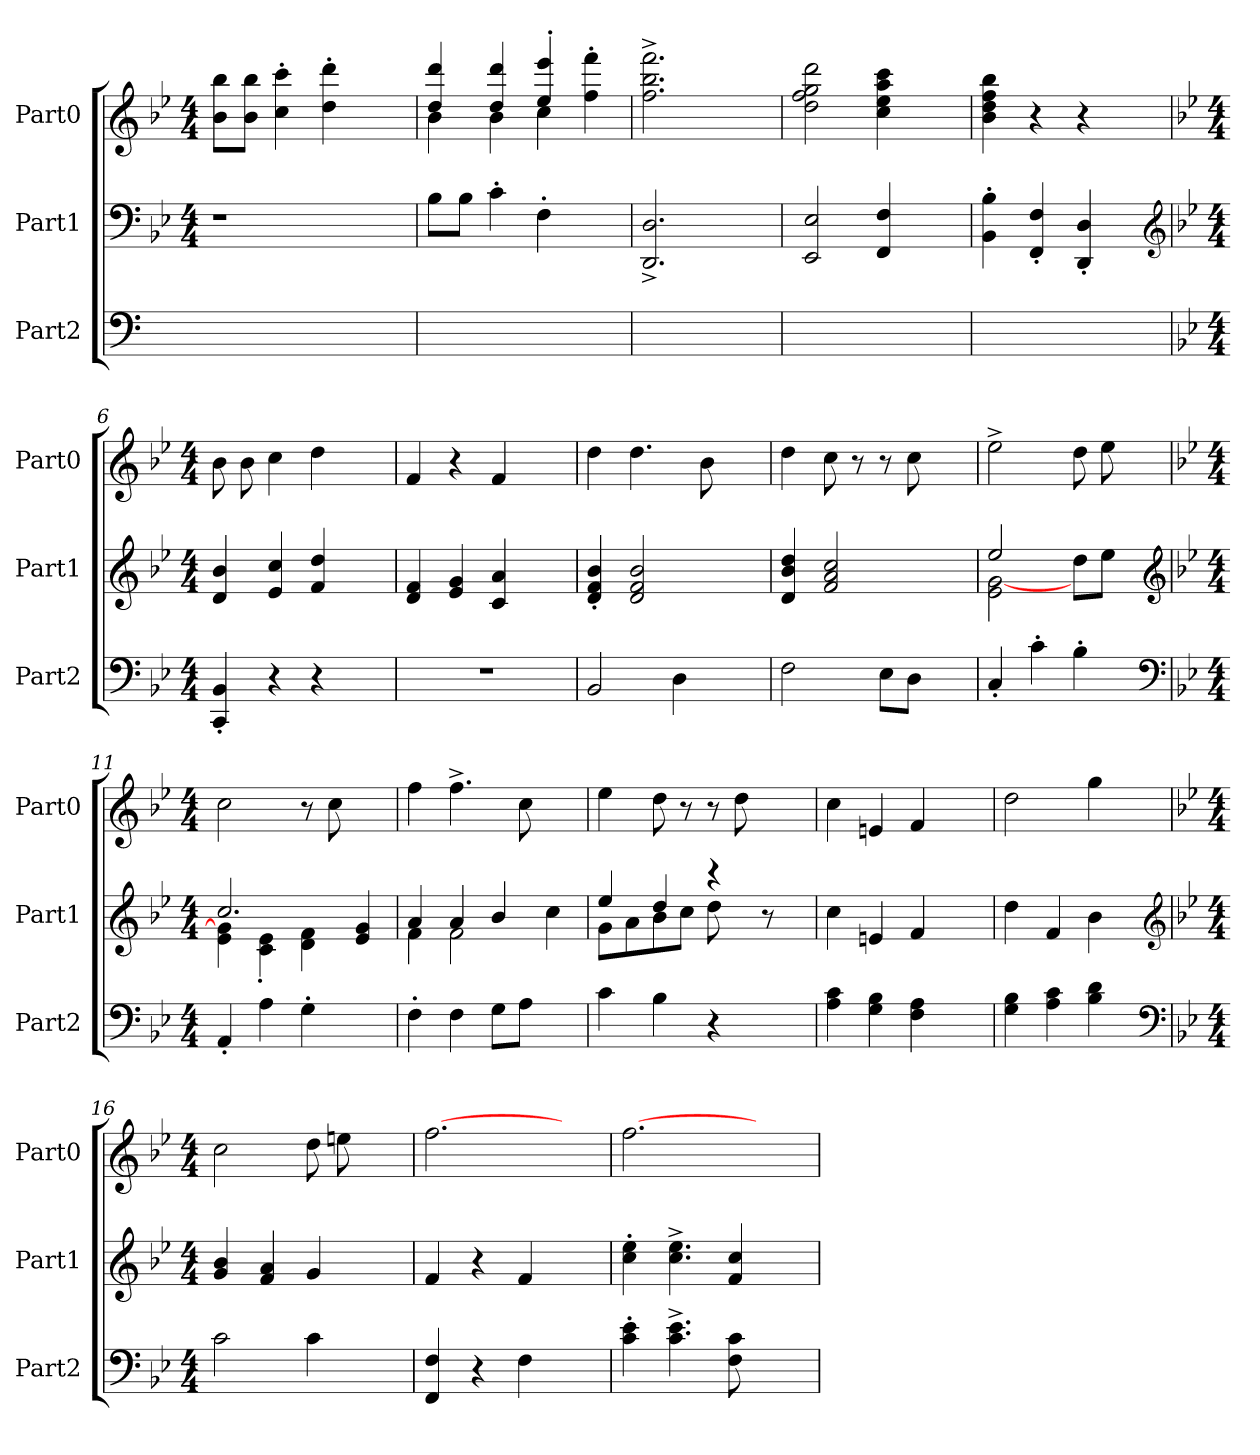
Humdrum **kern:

**kern	**kern	**kern
*part3	*part2	*part1
*staff3	*staff2	*staff1
*I"Part2	*I"Part1	*I"Part0
*I'Part2	*I'Part1	*I'Part0
*	*clefF4	*clefG2
*	*k[b-e-]	*k[b-e-]
*	*M4/4	*M4/4
=1	=1	=1
1ryy	1r	8b- 8bb-L
.	.	8b- 8bb-J
.	.	4cc'> 4ccc'>
.	.	4dd'> 4ddd'>
.	.	4ryy
=2	=2	=2
*	*	*^
1ryy	8B-L	4ddd 4dd	4b-
.	8B-J	.	.
.	4c'<	4ddd 4dd	4b-
.	4F'<	4eee-'> 4ee-'>	4cc
.	4ryy	4fff'> 4ff'>	4ryy
*	*	*v	*v
=3	=3	=3
1ryy	2.D^< 2.DD^<	2.ff^> 2.bb-^> 2.fff^>
.	4ryy	4ryy
=4	=4	=4
1ryy	2E- 2EE-	2dd 2ff 2gg 2ddd
.	4F 4FF	4cc 4ee- 4ccc 4aa
.	4ryy	4ryy
=5	=5	=5
1ryy	4BB-'> 4B-'>	4b- 4dd 4ff 4bb-
.	4F'< 4FF'<	4r
.	4D'< 4DD'<	4r
.	4ryy	4ryy
*	*clefG2	*
!!LO:LB:g=z
=6	=6	=6
*k[b-e-]	*k[b-e-]	*k[b-e-]
*M4/4	*M4/4	*M4/4
4BB-'< 4CC'<	4b- 4d	8b-
.	.	8b-
4r	4cc 4e-	4cc
4r	4dd 4f	4dd
4ryy	4ryy	4ryy
=7	=7	=7
1r	4d 4f	4f
.	4e- 4g	4r
.	4a 4c	4f
.	4ryy	4ryy
=8	=8	=8
2BB-	4d'< 4b-'< 4f'<	4dd
.	2d 2b- 2f	4.dd
4D	.	.
.	.	8b-
4ryy	4ryy	4ryy
=9	=9	=9
2F	4dd 4b- 4d	4dd
.	2f 2a 2cc	8cc
.	.	8r
8E-L	.	8r
8DJ	.	8cc
4ryy	4ryy	4ryy
=10	=10	=10
*	*^	*
4C'>	2ee-	2e- [2g	2ee-^>
4c'>	.	.	.
4B-'>	8ddL	8ryy	8dd
.	8ee-J	8ryy	8ee-
4ryy	4ryy	4ryy	4ryy
*clefF4	*clefG2	*	*
!!LO:LB:g=z
=11	=11	=11	=11
*k[b-e-]	*k[b-e-]	*	*k[b-e-]
*M4/4	*M4/4	*	*M4/4
4AA'<	2.cc	4g] 4e-	2cc
4A	.	4e-'< 4c'<	.
4G'>	.	4f 4d	8r
.	.	.	8cc
4ryy	4ryy	4g 4e-	4ryy
=12	=12	=12	=12
4F'>	4a	4f	4ff
4F	4a	2f	4.ff^>
8GL	4b-	.	.
8AJ	.	.	8cc
4ryy	4cc	4ryy	4ryy
=13	=13	=13	=13
4c	4ee-	8gL	4ee-
.	.	8a	.
4B-	4dd	8b-	8dd
.	.	8ccJ	8r
4r	4r	8dd	8r
.	.	8ryy	8dd
4ryy	8r	4ryy	4ryy
.	8ryy	.	.
*	*v	*v	*
=14	=14	=14
4c 4A	4cc	4cc
4B- 4G	4en	4en
4A 4F	4f	4f
4ryy	4ryy	4ryy
=15	=15	=15
4B- 4G	4dd	2dd
4c 4A	4f	.
4d 4B-	4b-	4gg
4ryy	4ryy	4ryy
*clefF4	*clefG2	*
!!LO:LB:g=z
=16	=16	=16
*k[b-e-]	*k[b-e-]	*k[b-e-]
*M4/4	*M4/4	*M4/4
2c	4g 4b-	2cc
.	4f 4a	.
4c	4g	8dd
.	.	8een
4ryy	4ryy	4ryy
=17	=17	=17
4F 4FF	4f	[2.ff
4r	4r	.
4F	4f	.
4ryy	4ryy	4ryy
=18	=18	=18
4e-'> 4c'>	4ee-'> 4cc'>	[2.ff
4.e-^> 4.c^>	4.ee-^> 4.cc^>	.
8F 8c	4cc 4f	.
4ryy	.	4ryy
.	8ryy	.
=	=	=
*-	*-	*-
